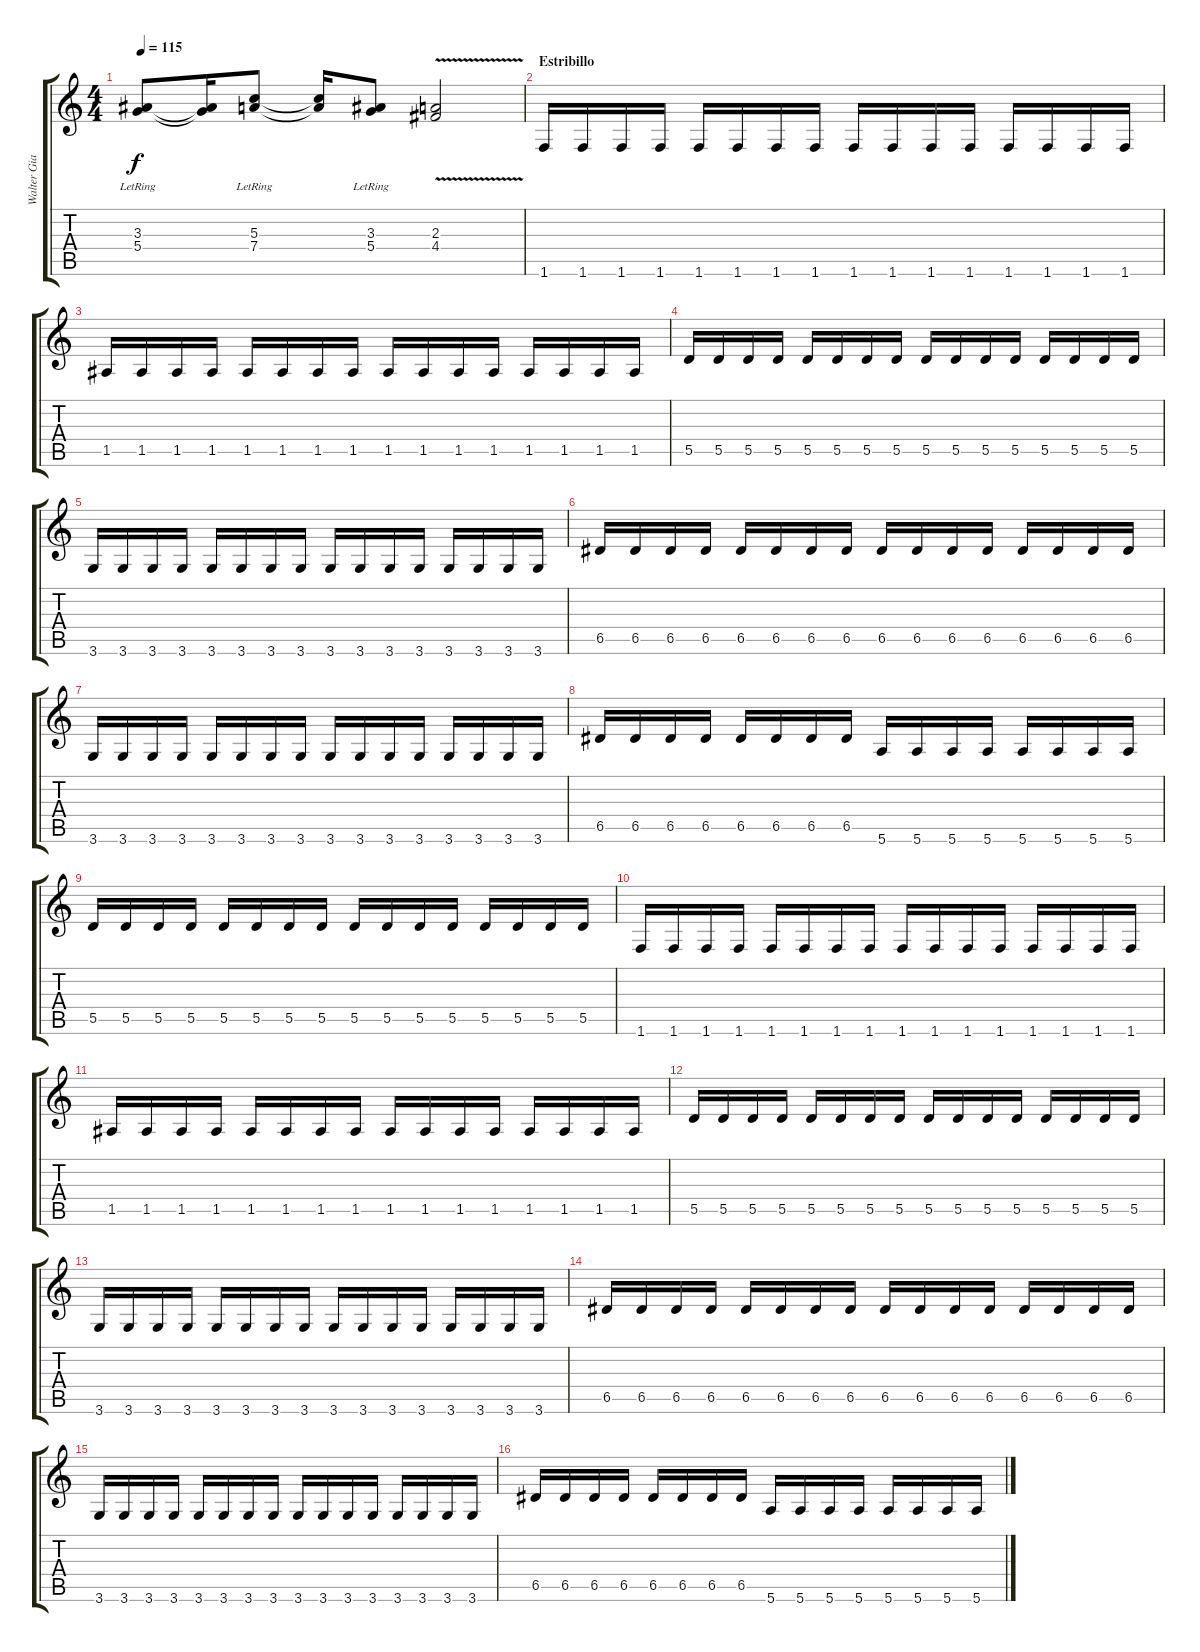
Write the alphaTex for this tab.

\track ("Walter Giardino" "Walter Gia") {instrument overdrivenguitar}
\staff {score tabs}
\tuning (E4 B3 G3 D3 A2 E2) {hide}
\ts (4 4)
\tempo 115
\clef g2
\ks c
(3.3{lr} 5.4{lr}).8{dy f volume 13} (3.3{t} 5.4{t}).16 (5.3{lr} 7.4{lr}).8 (5.3{t} 7.4{t}).16 (3.3{lr} 5.4{lr}).8 (2.3 4.4{v}).2 |
\section ("" "Estribillo")
1.6.16{volume 16} 1.6.16 1.6.16 1.6.16 1.6.16 1.6.16 1.6.16 1.6.16 1.6.16 1.6.16 1.6.16 1.6.16 1.6.16 1.6.16 1.6.16 1.6.16 |
1.5.16 1.5.16 1.5.16 1.5.16 1.5.16 1.5.16 1.5.16 1.5.16 1.5.16 1.5.16 1.5.16 1.5.16 1.5.16 1.5.16 1.5.16 1.5.16 |
5.5.16 5.5.16 5.5.16 5.5.16 5.5.16 5.5.16 5.5.16 5.5.16 5.5.16 5.5.16 5.5.16 5.5.16 5.5.16 5.5.16 5.5.16 5.5.16 |
3.6.16 3.6.16 3.6.16 3.6.16 3.6.16 3.6.16 3.6.16 3.6.16 3.6.16 3.6.16 3.6.16 3.6.16 3.6.16 3.6.16 3.6.16 3.6.16 |
6.5.16 6.5.16 6.5.16 6.5.16 6.5.16 6.5.16 6.5.16 6.5.16 6.5.16 6.5.16 6.5.16 6.5.16 6.5.16 6.5.16 6.5.16 6.5.16 |
3.6.16 3.6.16 3.6.16 3.6.16 3.6.16 3.6.16 3.6.16 3.6.16 3.6.16 3.6.16 3.6.16 3.6.16 3.6.16 3.6.16 3.6.16 3.6.16 |
6.5.16 6.5.16 6.5.16 6.5.16 6.5.16 6.5.16 6.5.16 6.5.16 5.6.16 5.6.16 5.6.16 5.6.16 5.6.16 5.6.16 5.6.16 5.6.16 |
5.5.16 5.5.16 5.5.16 5.5.16 5.5.16 5.5.16 5.5.16 5.5.16 5.5.16 5.5.16 5.5.16 5.5.16 5.5.16 5.5.16 5.5.16 5.5.16 |
1.6.16{volume 16} 1.6.16 1.6.16 1.6.16 1.6.16 1.6.16 1.6.16 1.6.16 1.6.16 1.6.16 1.6.16 1.6.16 1.6.16 1.6.16 1.6.16 1.6.16 |
1.5.16 1.5.16 1.5.16 1.5.16 1.5.16 1.5.16 1.5.16 1.5.16 1.5.16 1.5.16 1.5.16 1.5.16 1.5.16 1.5.16 1.5.16 1.5.16 |
5.5.16 5.5.16 5.5.16 5.5.16 5.5.16 5.5.16 5.5.16 5.5.16 5.5.16 5.5.16 5.5.16 5.5.16 5.5.16 5.5.16 5.5.16 5.5.16 |
3.6.16 3.6.16 3.6.16 3.6.16 3.6.16 3.6.16 3.6.16 3.6.16 3.6.16 3.6.16 3.6.16 3.6.16 3.6.16 3.6.16 3.6.16 3.6.16 |
6.5.16 6.5.16 6.5.16 6.5.16 6.5.16 6.5.16 6.5.16 6.5.16 6.5.16 6.5.16 6.5.16 6.5.16 6.5.16 6.5.16 6.5.16 6.5.16 |
3.6.16 3.6.16 3.6.16 3.6.16 3.6.16 3.6.16 3.6.16 3.6.16 3.6.16 3.6.16 3.6.16 3.6.16 3.6.16 3.6.16 3.6.16 3.6.16 |
6.5.16 6.5.16 6.5.16 6.5.16 6.5.16 6.5.16 6.5.16 6.5.16 5.6.16 5.6.16 5.6.16 5.6.16 5.6.16 5.6.16 5.6.16 5.6.16
